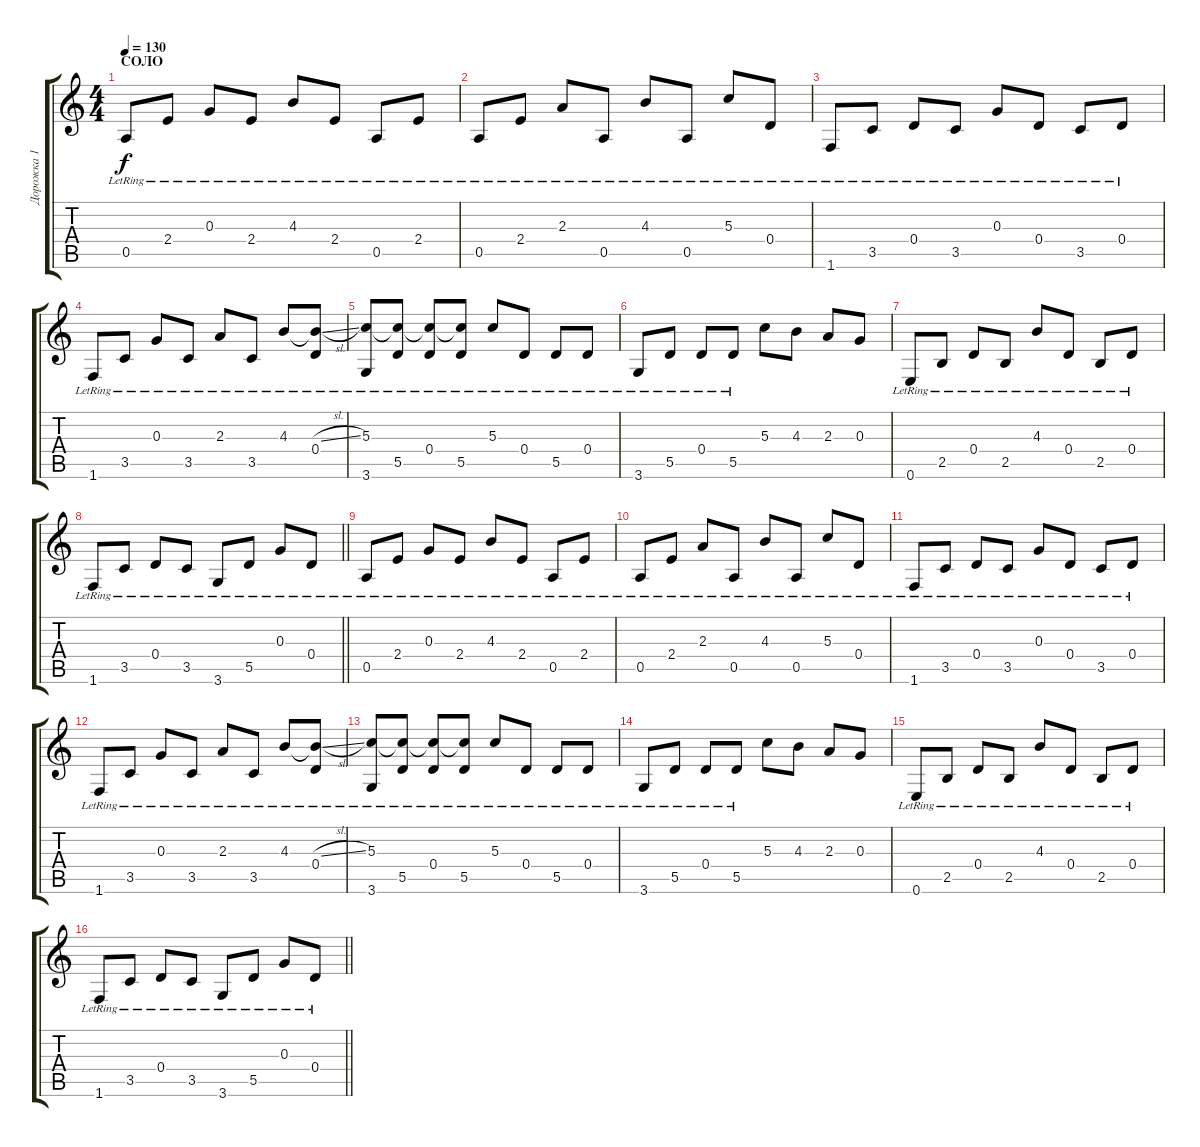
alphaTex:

\track ("Дорожка 1" "Дорожка 1") {instrument acousticguitarsteel}
\staff {score tabs}
\tuning (E4 B3 G3 D3 A2 E2) {hide}
\ts (4 4)
\section ("" "СОЛО")
\tempo 130
\clef g2
\ks c
0.5{lr}.8{dy f} 2.4{lr}.8 0.3{lr}.8 2.4{lr}.8 4.3{lr}.8 2.4{lr}.8 0.5{lr}.8 2.4{lr}.8 |
0.5{lr}.8 2.4{lr}.8 2.3{lr}.8 0.5{lr}.8 4.3{lr}.8 0.5{lr}.8 5.3{lr}.8 0.4{lr}.8 |
1.6{lr}.8 3.5{lr}.8 0.4{lr}.8 3.5{lr}.8 0.3{lr}.8 0.4{lr}.8 3.5{lr}.8 0.4{lr}.8 |
1.6{lr}.8 3.5{lr}.8 0.3{lr}.8 3.5{lr}.8 2.3{lr}.8 3.5{lr}.8 4.3{lr}.8 (4.3{sl t} 0.4{lr}).8 |
(5.3 3.6{lr}).8 (5.3{t} 5.5{lr}).8 (5.3{t} 0.4{lr}).8 (5.3{t} 5.5{lr}).8 5.3{lr}.8 0.4{lr}.8 5.5{lr}.8 0.4{lr}.8 |
3.6{lr}.8 5.5{lr}.8 0.4{lr}.8 5.5{lr}.8 5.3.8 4.3.8 2.3.8 0.3.8 |
0.6{lr}.8 2.5{lr}.8 0.4{lr}.8 2.5{lr}.8 4.3{lr}.8 0.4{lr}.8 2.5{lr}.8 0.4{lr}.8 |
\barLineRight lightlight
1.6{lr}.8 3.5{lr}.8 0.4{lr}.8 3.5{lr}.8 3.6{lr}.8 5.5{lr}.8 0.3{lr}.8 0.4{lr}.8 |
0.5{lr}.8 2.4{lr}.8 0.3{lr}.8 2.4{lr}.8 4.3{lr}.8 2.4{lr}.8 0.5{lr}.8 2.4{lr}.8 |
0.5{lr}.8 2.4{lr}.8 2.3{lr}.8 0.5{lr}.8 4.3{lr}.8 0.5{lr}.8 5.3{lr}.8 0.4{lr}.8 |
1.6{lr}.8 3.5{lr}.8 0.4{lr}.8 3.5{lr}.8 0.3{lr}.8 0.4{lr}.8 3.5{lr}.8 0.4{lr}.8 |
1.6{lr}.8 3.5{lr}.8 0.3{lr}.8 3.5{lr}.8 2.3{lr}.8 3.5{lr}.8 4.3{lr}.8 (4.3{sl t} 0.4{lr}).8 |
(5.3 3.6{lr}).8 (5.3{t} 5.5{lr}).8 (5.3{t} 0.4{lr}).8 (5.3{t} 5.5{lr}).8 5.3{lr}.8 0.4{lr}.8 5.5{lr}.8 0.4{lr}.8 |
3.6{lr}.8 5.5{lr}.8 0.4{lr}.8 5.5{lr}.8 5.3.8 4.3.8 2.3.8 0.3.8 |
0.6{lr}.8 2.5{lr}.8 0.4{lr}.8 2.5{lr}.8 4.3{lr}.8 0.4{lr}.8 2.5{lr}.8 0.4{lr}.8 |
\barLineRight lightlight
1.6{lr}.8 3.5{lr}.8 0.4{lr}.8 3.5{lr}.8 3.6{lr}.8 5.5{lr}.8 0.3{lr}.8 0.4{lr}.8
